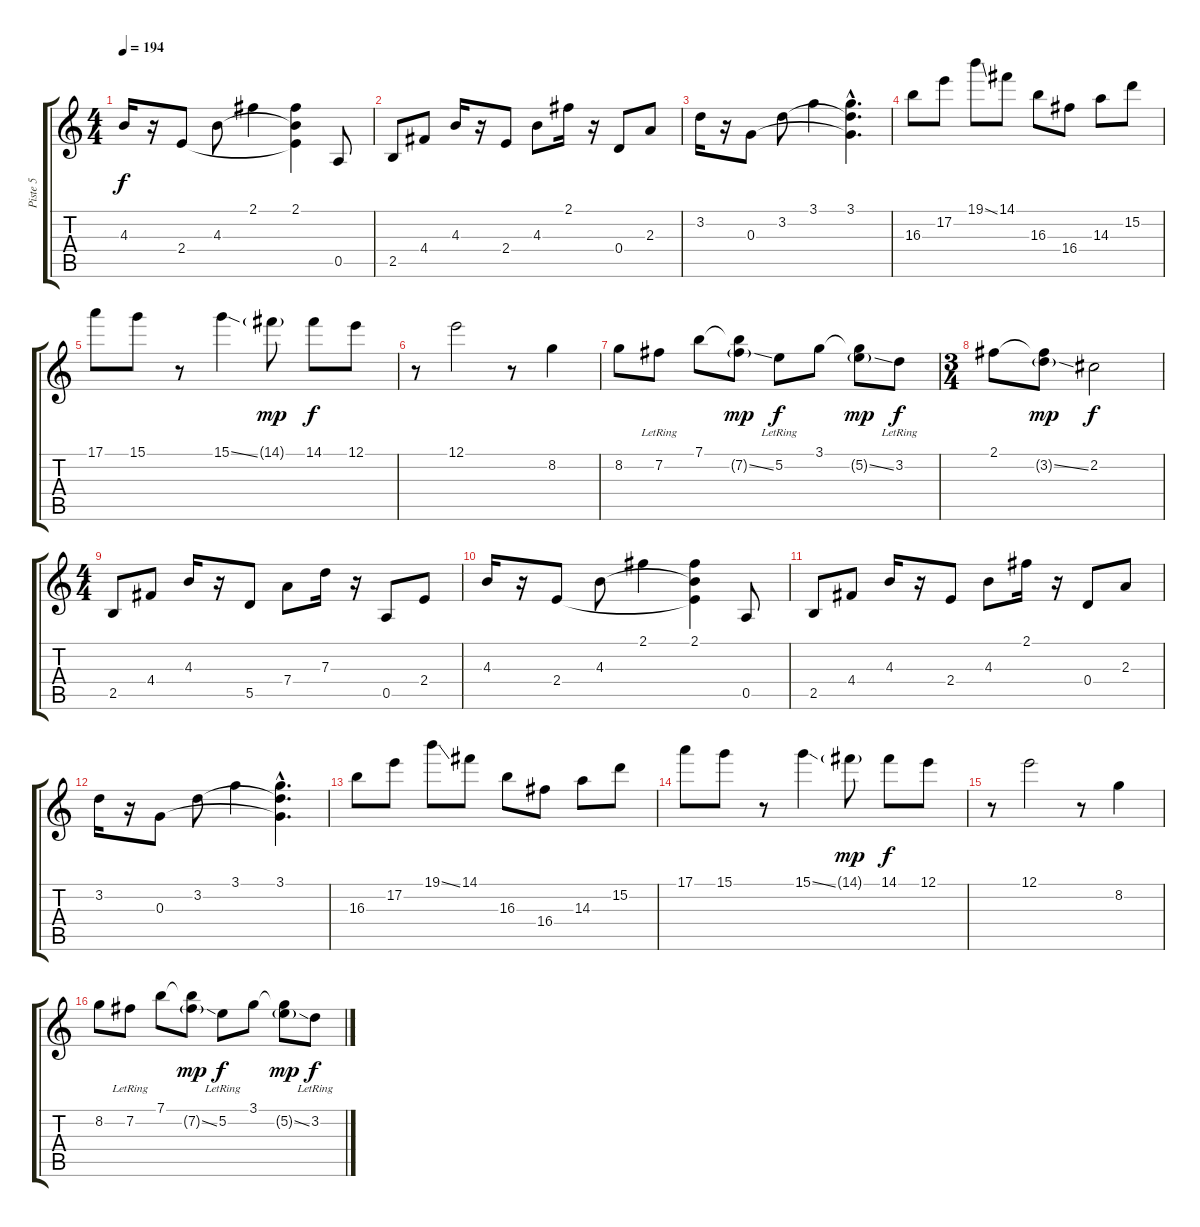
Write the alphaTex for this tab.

\track ("Piste 5" "Piste 5") {instrument electricguitarclean}
\staff {score tabs}
\tuning (E4 B3 G3 D3 A2 E2) {hide}
\ts (4 4)
\tempo 194
\clef g2
\ks c
4.3.16{dy f} r.16 2.4.8 4.3.8 2.1.4 (2.1 4.3{t} 2.4{t}).4 0.5.8 |
2.5.8 4.4.8 4.3.16 r.16 2.4.8 4.3.8 2.1.16 r.16 0.4.8 2.3.8 |
3.2.16 r.16 0.3.8 3.2.8 3.1.4 (3.1{hac} 3.2{hac t} 0.3{hac t}).4{d} |
16.3.8 17.2.8 19.1{ss}.8 14.1.8 16.3.8 16.4.8 14.3.8 15.2.8 |
17.1.8 15.1.8 r.8 15.1{ss}.4 14.1{g}.8{dy mp} 14.1.8{dy f} 12.1.8 |
r.8 12.1.2 r.8 8.2.4 |
8.2.8 7.2{lr}.8 7.1.8 (7.1{t} 7.2{ss g}).8{dy mp} 5.2{lr}.8{dy f} 3.1.8 (3.1{t} 5.2{ss g}).8{dy mp} 3.2{lr}.8{dy f} |
\ts (3 4)
2.1.8 (2.1{t} 3.2{ss g}).8{dy mp} 2.2.2{dy f} |
\ts (4 4)
2.5.8 4.4.8 4.3.16 r.16 5.5.8 7.4.8 7.3.16 r.16 0.5.8 2.4.8 |
4.3.16 r.16 2.4.8 4.3.8 2.1.4 (2.1 4.3{t} 2.4{t}).4 0.5.8 |
2.5.8 4.4.8 4.3.16 r.16 2.4.8 4.3.8 2.1.16 r.16 0.4.8 2.3.8 |
3.2.16 r.16 0.3.8 3.2.8 3.1.4 (3.1{hac} 3.2{hac t} 0.3{hac t}).4{d} |
16.3.8 17.2.8 19.1{ss}.8 14.1.8 16.3.8 16.4.8 14.3.8 15.2.8 |
17.1.8 15.1.8 r.8 15.1{ss}.4 14.1{g}.8{dy mp} 14.1.8{dy f} 12.1.8 |
r.8 12.1.2 r.8 8.2.4 |
8.2.8 7.2{lr}.8 7.1.8 (7.1{t} 7.2{ss g}).8{dy mp} 5.2{lr}.8{dy f} 3.1.8 (3.1{t} 5.2{ss g}).8{dy mp} 3.2{lr}.8{dy f}
